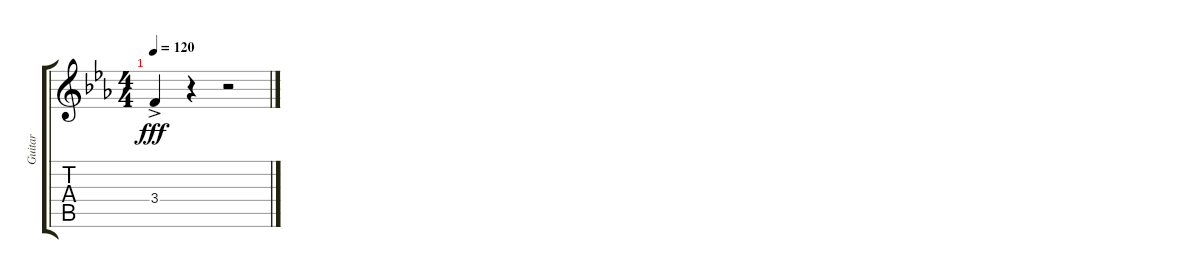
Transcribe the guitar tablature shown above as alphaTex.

\track ("Guitar" "Guitar") {instrument electricguitarjazz}
\staff {score tabs}
\tuning (E4 B3 G3 D3 A2 E2) {hide}
\ts (4 4)
\tempo 120
\clef g2
\ks cminor
3.4{ac}.4{dy fff} r.4 r.2
